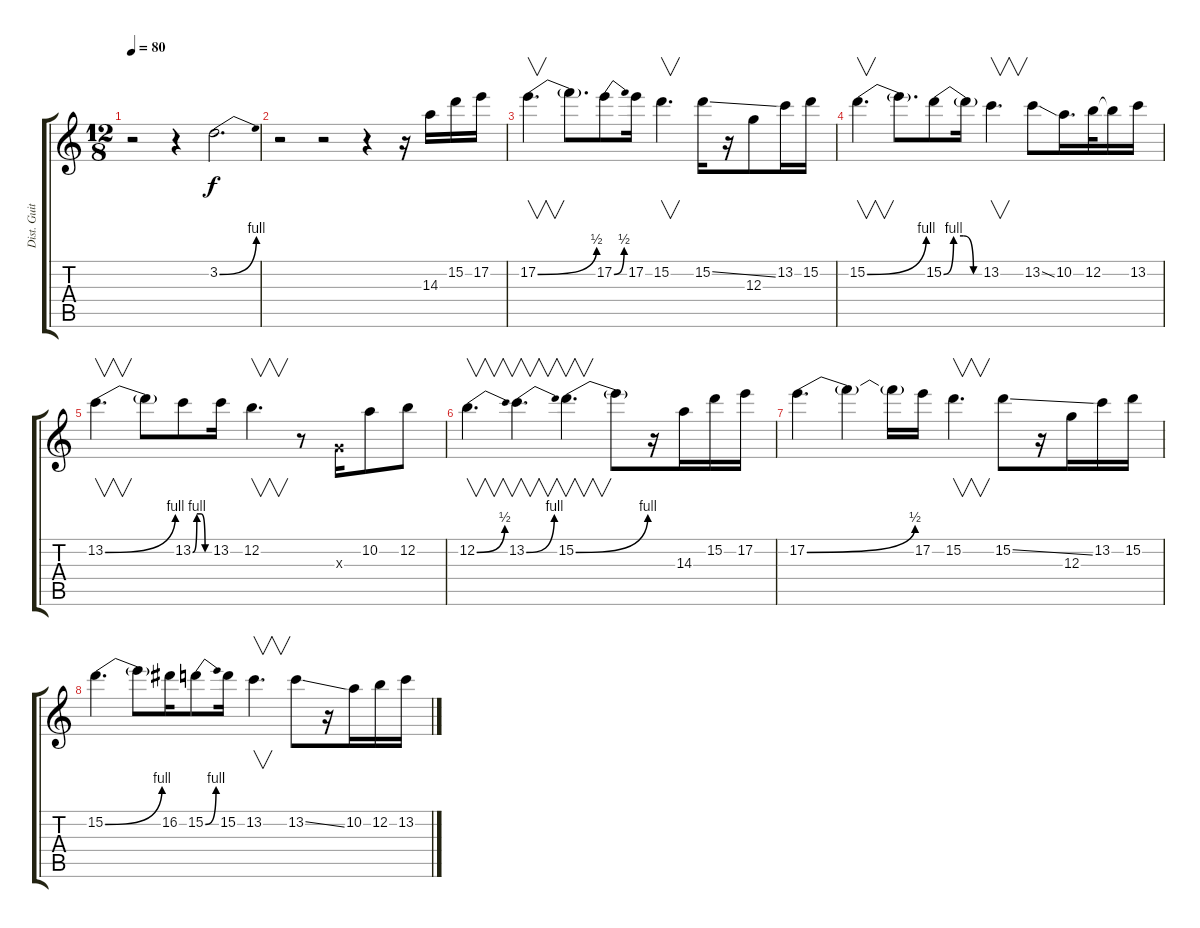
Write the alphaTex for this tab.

\track ("Dist. Guitar Solo" "Dist. Guit") {instrument distortionguitar}
\staff {score tabs}
\tuning (E4 B3 G3 D3 A2 E2) {hide}
\ts (12 8)
\tempo 80
\clef g2
\ks c
r.2{dy f} r.4 3.2{be (bend 0 0 60 4)}.2{d} |
r.2 r.2 r.4 r.16 14.3.16 15.2.16 17.2.16 |
17.2{be (bend 0 0 60 2)}.4{v d} 17.2{t}.8{d} 17.2{be (bend 0 0 60 2)}.8 17.2.16 15.2.4{v d} 15.2{ss}.16 r.16 12.3.8 13.2.16 15.2.16 |
15.2{be (bend 0 0 60 4)}.4{v d} 15.2{t}.8{d} 15.2{be (custom 0 0 15 4 30 4 45 0 60 0)}.8 15.2{t}.16 13.2.4{v d} 13.2{ss}.8 10.2.16{d} 12.2.32 12.2{t}.16 13.2.16 |
13.2{be (bend 0 0 60 4)}.4{v d} 13.2{t}.8 13.2{be (custom 0 0 15 4 30 4 45 0 60 0)}.8 13.2.16 12.2.4{v d} r.8 0.3{x}.16 10.2.8 12.2.8 |
12.2{be (bend 0 0 60 2)}.4{v d} 13.2{be (bend 0 0 60 4)}.4{v d} 15.2{be (bend 0 0 60 4)}.4{v d} 15.2{t}.8 r.16 14.3.16 15.2.16 17.2.16 |
17.2{be (bend 0 0 60 2)}.4{d} 17.2{t}.4 17.2{t}.16 17.2.16 15.2.4{v d} 15.2{ss}.8 r.16 12.3.16 13.2.16 15.2.16 |
15.2{be (bend 0 0 60 4)}.4{d} 15.2{t}.8 16.2.16 15.2{be (bend 0 0 60 4)}.8 15.2.16 13.2.4{v d} 13.2{ss}.8 r.16 10.2.16 12.2.16 13.2.16
